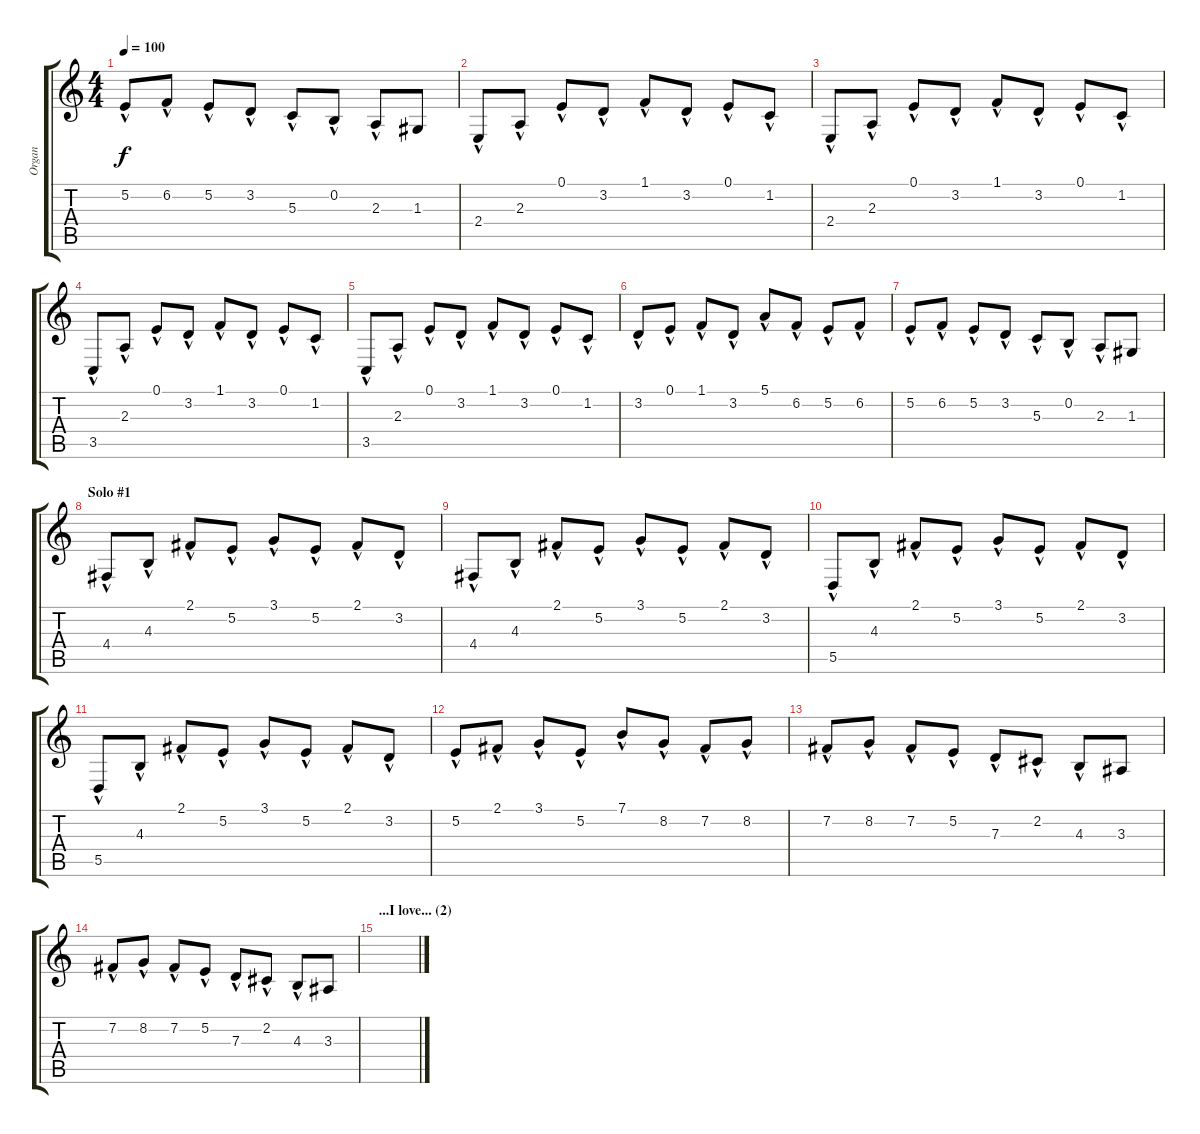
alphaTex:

\track ("Organ" "Organ") {instrument churchorgan}
\staff {score tabs}
\tuning (E4 B3 G3 D3 A2 E2) {hide}
\ts (4 4)
\tempo 100
\clef g2
\ks c
5.2{hac}.8{dy f} 6.2{hac}.8 5.2{hac}.8 3.2{hac}.8 5.3{hac}.8 0.2{hac}.8 2.3{hac}.8 1.3.8 |
2.4{hac}.8 2.3{hac}.8 0.1{hac}.8 3.2{hac}.8 1.1{hac}.8 3.2{hac}.8 0.1{hac}.8 1.2{hac}.8 |
2.4{hac}.8 2.3{hac}.8 0.1{hac}.8 3.2{hac}.8 1.1{hac}.8 3.2{hac}.8 0.1{hac}.8 1.2{hac}.8 |
3.5{hac}.8 2.3{hac}.8 0.1{hac}.8 3.2{hac}.8 1.1{hac}.8 3.2{hac}.8 0.1{hac}.8 1.2{hac}.8 |
3.5{hac}.8 2.3{hac}.8 0.1{hac}.8 3.2{hac}.8 1.1{hac}.8 3.2{hac}.8 0.1{hac}.8 1.2{hac}.8 |
3.2{hac}.8 0.1{hac}.8 1.1{hac}.8 3.2{hac}.8 5.1{hac}.8 6.2{hac}.8 5.2{hac}.8 6.2{hac}.8 |
5.2{hac}.8 6.2{hac}.8 5.2{hac}.8 3.2{hac}.8 5.3{hac}.8 0.2{hac}.8 2.3{hac}.8 1.3.8 |
\section ("" "Solo #1")
4.4{hac}.8 4.3{hac}.8 2.1{hac}.8 5.2{hac}.8 3.1{hac}.8 5.2{hac}.8 2.1{hac}.8 3.2{hac}.8 |
4.4{hac}.8 4.3{hac}.8 2.1{hac}.8 5.2{hac}.8 3.1{hac}.8 5.2{hac}.8 2.1{hac}.8 3.2{hac}.8 |
5.5{hac}.8 4.3{hac}.8 2.1{hac}.8 5.2{hac}.8 3.1{hac}.8 5.2{hac}.8 2.1{hac}.8 3.2{hac}.8 |
5.5{hac}.8 4.3{hac}.8 2.1{hac}.8 5.2{hac}.8 3.1{hac}.8 5.2{hac}.8 2.1{hac}.8 3.2{hac}.8 |
5.2{hac}.8 2.1{hac}.8 3.1{hac}.8 5.2{hac}.8 7.1{hac}.8 8.2{hac}.8 7.2{hac}.8 8.2{hac}.8 |
7.2{hac}.8 8.2{hac}.8 7.2{hac}.8 5.2{hac}.8 7.3{hac}.8 2.2{hac}.8 4.3{hac}.8 3.3.8 |
7.2{hac}.8 8.2{hac}.8 7.2{hac}.8 5.2{hac}.8 7.3{hac}.8 2.2{hac}.8 4.3{hac}.8 3.3.8 |
\section ("" "...I love... (2)")
